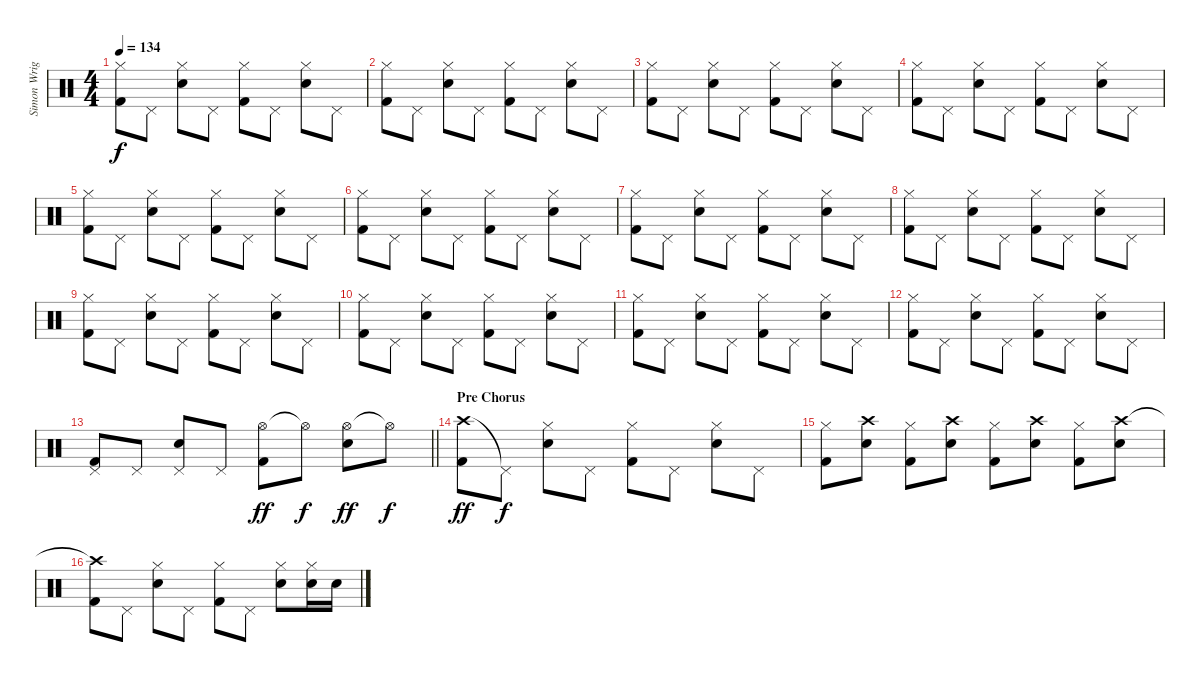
\track ("Simon Wright" "Simon Wrig") {instrument percussion}
\staff {score}
\articulation defaults
\ts (4 4)
\tempo 134
\clef neutral
\ks c
("Hi-Hat (closed)" "Kick (hit) 2").8{dy f} "Pedal Hi-Hat (hit)".8 ("Hi-Hat (closed)" "Snare (hit) 2").8 "Pedal Hi-Hat (hit)".8 ("Hi-Hat (closed)" "Kick (hit) 2").8 "Pedal Hi-Hat (hit)".8 ("Hi-Hat (closed)" "Snare (hit) 2").8 "Pedal Hi-Hat (hit)".8 |
("Hi-Hat (closed)" "Kick (hit) 2").8 "Pedal Hi-Hat (hit)".8 ("Hi-Hat (closed)" "Snare (hit) 2").8 "Pedal Hi-Hat (hit)".8 ("Hi-Hat (closed)" "Kick (hit) 2").8 "Pedal Hi-Hat (hit)".8 ("Hi-Hat (closed)" "Snare (hit) 2").8 "Pedal Hi-Hat (hit)".8 |
("Hi-Hat (closed)" "Kick (hit) 2").8 "Pedal Hi-Hat (hit)".8 ("Hi-Hat (closed)" "Snare (hit) 2").8 "Pedal Hi-Hat (hit)".8 ("Hi-Hat (closed)" "Kick (hit) 2").8 "Pedal Hi-Hat (hit)".8 ("Hi-Hat (closed)" "Snare (hit) 2").8 "Pedal Hi-Hat (hit)".8 |
("Hi-Hat (closed)" "Kick (hit) 2").8 "Pedal Hi-Hat (hit)".8 ("Hi-Hat (closed)" "Snare (hit) 2").8 "Pedal Hi-Hat (hit)".8 ("Hi-Hat (closed)" "Kick (hit) 2").8 "Pedal Hi-Hat (hit)".8 ("Hi-Hat (closed)" "Snare (hit) 2").8 "Pedal Hi-Hat (hit)".8 |
("Hi-Hat (closed)" "Kick (hit) 2").8 "Pedal Hi-Hat (hit)".8 ("Hi-Hat (closed)" "Snare (hit) 2").8 "Pedal Hi-Hat (hit)".8 ("Hi-Hat (closed)" "Kick (hit) 2").8 "Pedal Hi-Hat (hit)".8 ("Hi-Hat (closed)" "Snare (hit) 2").8 "Pedal Hi-Hat (hit)".8 |
("Hi-Hat (closed)" "Kick (hit) 2").8 "Pedal Hi-Hat (hit)".8 ("Hi-Hat (closed)" "Snare (hit) 2").8 "Pedal Hi-Hat (hit)".8 ("Hi-Hat (closed)" "Kick (hit) 2").8 "Pedal Hi-Hat (hit)".8 ("Hi-Hat (closed)" "Snare (hit) 2").8 "Pedal Hi-Hat (hit)".8 |
("Hi-Hat (closed)" "Kick (hit) 2").8 "Pedal Hi-Hat (hit)".8 ("Hi-Hat (closed)" "Snare (hit) 2").8 "Pedal Hi-Hat (hit)".8 ("Hi-Hat (closed)" "Kick (hit) 2").8 "Pedal Hi-Hat (hit)".8 ("Hi-Hat (closed)" "Snare (hit) 2").8 "Pedal Hi-Hat (hit)".8 |
("Hi-Hat (closed)" "Kick (hit) 2").8 "Pedal Hi-Hat (hit)".8 ("Hi-Hat (closed)" "Snare (hit) 2").8 "Pedal Hi-Hat (hit)".8 ("Hi-Hat (closed)" "Kick (hit) 2").8 "Pedal Hi-Hat (hit)".8 ("Hi-Hat (closed)" "Snare (hit) 2").8 "Pedal Hi-Hat (hit)".8 |
("Hi-Hat (closed)" "Kick (hit) 2").8 "Pedal Hi-Hat (hit)".8 ("Hi-Hat (closed)" "Snare (hit) 2").8 "Pedal Hi-Hat (hit)".8 ("Hi-Hat (closed)" "Kick (hit) 2").8 "Pedal Hi-Hat (hit)".8 ("Hi-Hat (closed)" "Snare (hit) 2").8 "Pedal Hi-Hat (hit)".8 |
("Hi-Hat (closed)" "Kick (hit) 2").8 "Pedal Hi-Hat (hit)".8 ("Hi-Hat (closed)" "Snare (hit) 2").8 "Pedal Hi-Hat (hit)".8 ("Hi-Hat (closed)" "Kick (hit) 2").8 "Pedal Hi-Hat (hit)".8 ("Hi-Hat (closed)" "Snare (hit) 2").8 "Pedal Hi-Hat (hit)".8 |
("Hi-Hat (closed)" "Kick (hit) 2").8 "Pedal Hi-Hat (hit)".8 ("Hi-Hat (closed)" "Snare (hit) 2").8 "Pedal Hi-Hat (hit)".8 ("Hi-Hat (closed)" "Kick (hit) 2").8 "Pedal Hi-Hat (hit)".8 ("Hi-Hat (closed)" "Snare (hit) 2").8 "Pedal Hi-Hat (hit)".8 |
("Hi-Hat (closed)" "Kick (hit) 2").8 "Pedal Hi-Hat (hit)".8 ("Hi-Hat (closed)" "Snare (hit) 2").8 "Pedal Hi-Hat (hit)".8 ("Hi-Hat (closed)" "Kick (hit) 2").8 "Pedal Hi-Hat (hit)".8 ("Hi-Hat (closed)" "Snare (hit) 2").8 "Pedal Hi-Hat (hit)".8 |
\barLineRight lightlight
("Pedal Hi-Hat (hit)" "Kick (hit) 2").8 "Pedal Hi-Hat (hit)".8 ("Pedal Hi-Hat (hit)" "Snare (hit) 2").8 "Pedal Hi-Hat (hit)".8 ("Hi-Hat (open)" "Kick (hit) 2").8{dy ff} "Hi-Hat (open)"{t}.8{dy f} ("Hi-Hat (open)" "Snare (hit) 2").8{dy ff} "Hi-Hat (open)"{t}.8{dy f} |
\section ("" "Pre Chorus")
("Crash high (hit)" "Kick (hit) 2").8{dy ff} "Pedal Hi-Hat (hit)"{t}.8{dy f} ("Hi-Hat (closed)" "Snare (hit) 2").8 "Pedal Hi-Hat (hit)".8 ("Hi-Hat (closed)" "Kick (hit) 2").8 "Pedal Hi-Hat (hit)".8 ("Hi-Hat (closed)" "Snare (hit) 2").8 "Pedal Hi-Hat (hit)".8 |
("Hi-Hat (closed)" "Kick (hit) 2").8 ("Crash high (hit)" "Snare (hit) 2").8 ("Hi-Hat (closed)" "Kick (hit) 2").8 ("Crash high (hit)" "Snare (hit) 2").8 ("Hi-Hat (closed)" "Kick (hit) 2").8 ("Crash high (hit)" "Snare (hit) 2").8 ("Hi-Hat (closed)" "Kick (hit) 2").8 ("Crash high (hit)" "Snare (hit) 2").8 |
("Crash high (hit)"{t} "Kick (hit) 2").8 "Pedal Hi-Hat (hit)".8 ("Hi-Hat (closed)" "Snare (hit) 2").8 "Pedal Hi-Hat (hit)".8 ("Hi-Hat (closed)" "Kick (hit) 2").8 "Pedal Hi-Hat (hit)".8 ("Hi-Hat (closed)" "Snare (hit) 2").8 ("Hi-Hat (closed)" "Snare (hit) 2").16 "Snare (hit) 2".16
